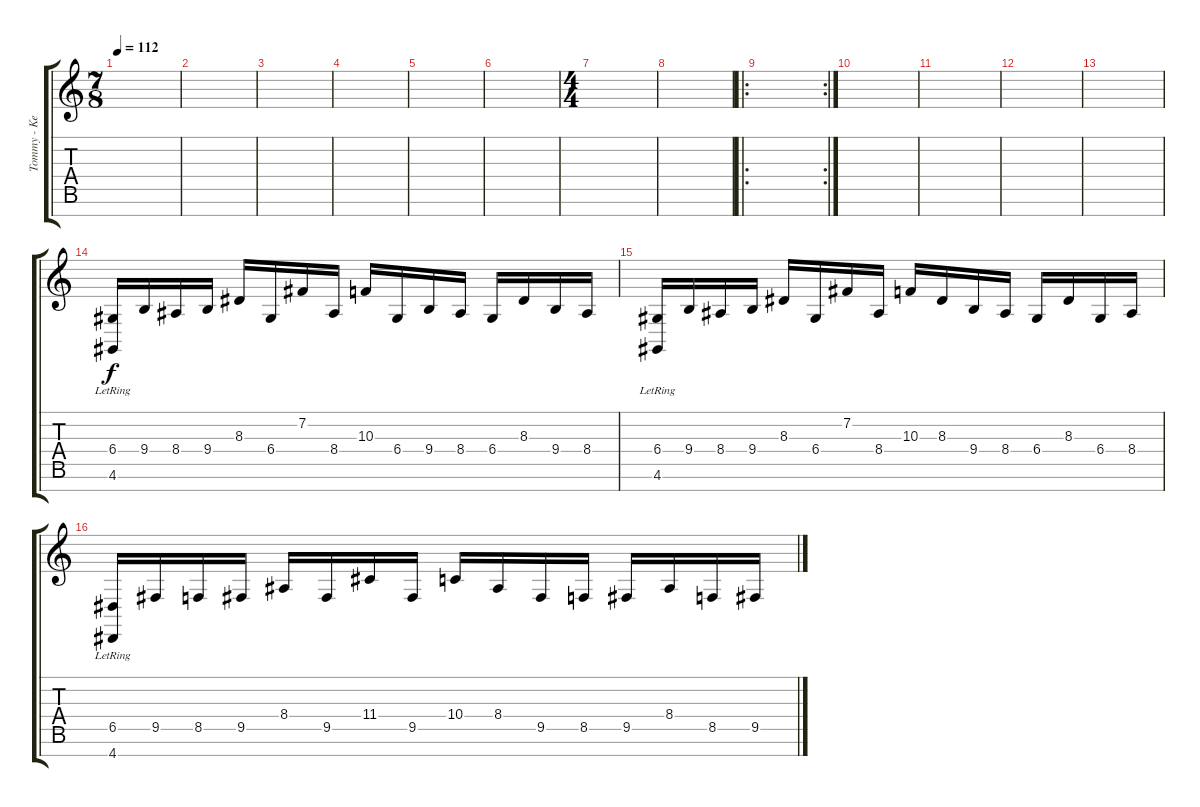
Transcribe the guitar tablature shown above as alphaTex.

\track ("Tommy - Keyboard Piano" "Tommy - Ke") {instrument brightacousticpiano}
\staff {score tabs}
\tuning (E4 B3 G3 D3 A2 E2 B1) {hide}
\ts (7 8)
\tempo 112
\clef g2
\ks c
|
|
|
|
|
|
\ts (4 4)
|
|
\ro
\rc 2
|
|
|
|
|
(6.4 4.6{lr}).16 9.4.16 8.4.16 9.4.16 8.3.16 6.4.16 7.2.16 8.4.16 10.3.16 6.4.16 9.4.16 8.4.16 6.4.16 8.3.16 9.4.16 8.4.16 |
(6.4 4.6{lr}).16 9.4.16 8.4.16 9.4.16 8.3.16 6.4.16 7.2.16 8.4.16 10.3.16 8.3.16 9.4.16 8.4.16 6.4.16 8.3.16 6.4.16 8.4.16 |
(6.5 4.7{lr}).16 9.5.16 8.5.16 9.5.16 8.4.16 9.5.16 11.4.16 9.5.16 10.4.16 8.4.16 9.5.16 8.5.16 9.5.16 8.4.16 8.5.16 9.5.16
